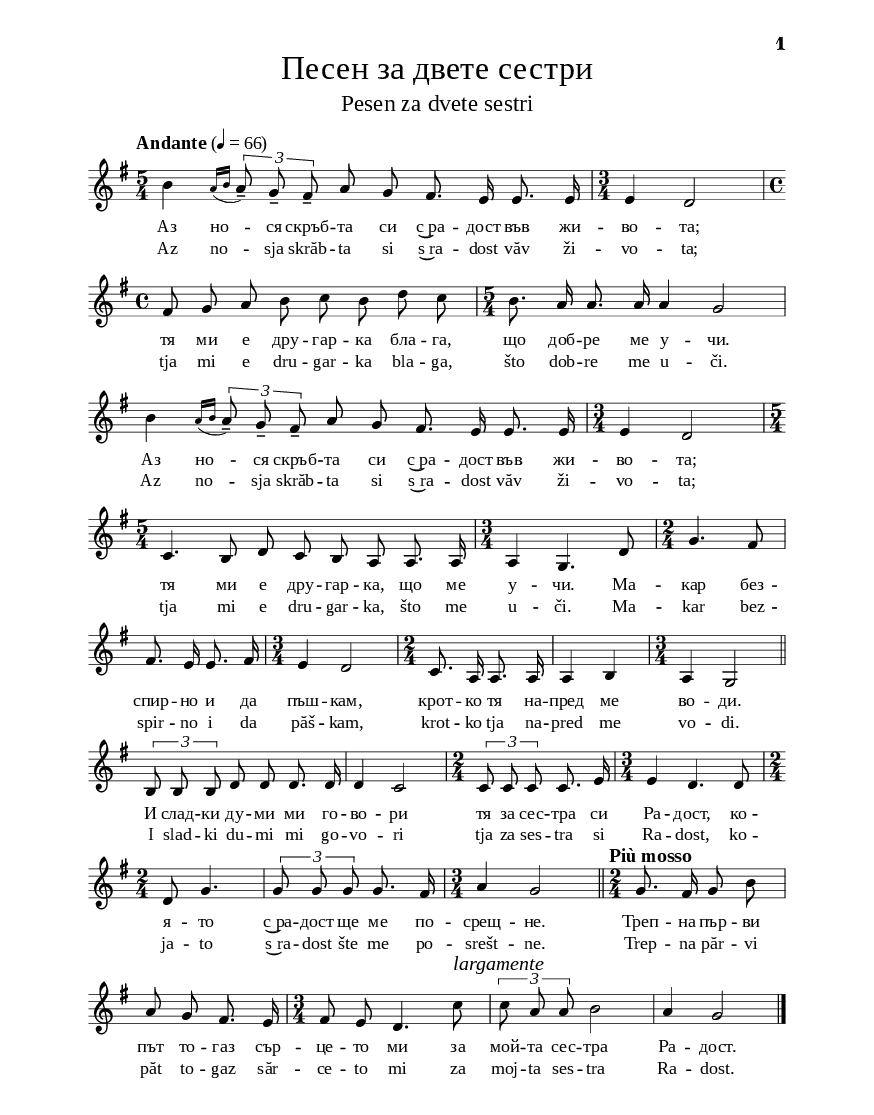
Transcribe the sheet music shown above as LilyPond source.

\version "2.24.4"

% include paper part and global functions
\include "include/globals.ily"

\bookpart {
  \label #'ref180
  \tocItem \markup "Песен за двете сестри – Pesen za dvete sestri"
  \include "include/bookpart-paper.ily"
  \score {
    \include "include/score-layout.ily"

    \new Voice \absolute {
      \clef treble
      \key g \major
      \time 5/4
      \tempoFunc "Andante" 4 "66"
      \autoBeamOff
      b'4
      \grace {  a'16 ( [  b'16 ] } \times 2/3 {
        a'8 )
        --  g'8 --  fis'8 --
      }
      a'8  g'8  fis'8.  e'16  e'8. e'16 | % 2
      \time 3/4   % 2
      e'4  d'2 \break | % 3
      \time 4/4   % 3
      fis'8  g'8  a'8  b'8  c''8
      b'8  d''8  c''8 | % 4
      \time 5/4  b'8.  a'16  a'8.  a'16  a'4 g'2 \break | % 5
      b'4
      \grace { a'16 ( [ b'16 ] } \times 2/3 {
        a'8 )
        -- g'8 -- fis'8 --
      }
      a'8 g'8 fis'8. e'16 e'8.
      e'16 | % 6
      \time 3/4  | % 6
      e'4 d'2 \break | % 7
      \time 5/4  | % 7
      c'4. b8 d'8 c'8 b8 a8
      a8. a16 | % 8
      \time 3/4  | % 8
      a4 g4. d'8 | % 9
      \time 2/4  | % 9
      g'4. fis'8 \break |
      fis'8. e'16 e'8. fis'16 | % 11
      \time 3/4  | % 11
      e'4 d'2 | % 12
      \time 2/4  | % 12
      c'8. a16 a8. a16 | % 13
      a4 b4 | % 14
      \time 3/4  | % 14
      a4 g2 \bar "||"
      \break | % 15
      \times 2/3  {
        b8 b8 b8
      }
      d'8 d'8 d'8. d'16 | % 16
      d'4 c'2 | % 17
      \time 2/4  | % 17
      \times 2/3  {
        c'8 c'8 c'8
      }
      c'8. e'16  | % 18
      \time 3/4  | % 18
      e'4 d'4. d'8 | % 19
      \time 2/4 \break | % 19
      d'8 g'4. |
      \times 2/3  {
        g'8 g'8 g'8
      }
      g'8. fis'16  | % 21
      \time 3/4  | % 21
      a'4 g'2 \bar "||"
      \time 2/4  | % 22
      \tempo"Più mosso" g'8. fis'16
      g'8  b'8 | \break % 23
      a'8 g'8 fis'8. e'16 | % 24
      \time 3/4  | % 24
      fis'8 e'8 d'4.  c''8 ^\markup{
        \huge \italic  {largamente}
      }
      | % 25
      \times 2/3  {
        c''8 a'8 a'8
      }
      b'2 | % 26
      a'4 g'2 \bar "|."

    }
    \addlyrics {
      Аз  но -- ся скръб -- та си
      с~ра -- дост във жи -- во -- та;
      тя ми е дру -- гар -- ка бла --
      га, що доб -- ре ме у -- чи. Аз
      но -- ся скръб -- та си
      с~ра -- дост във жи -- во -- та;
      тя ми е дру -- гар -- ка, що ме
      у -- чи. Ма -- кар без -- спир -- но
      и да пъш -- кам, крот -- ко тя на
      -- пред ме во -- ди. И слад -- ки
      ду -- ми ми го -- во -- ри тя за
      сес -- тра си Ра -- дост, ко -- я --
      то с~ра -- дост ще ме по -- срещ
      -- не. Треп -- на пър -- ви път то
      -- газ сър -- це -- то ми за мой --
      та сес -- тра Ра -- дост.
    }

    \addlyrics {
      Az  no -- sja skrăb -- ta si
      s~ra -- dost văv ži -- vo -- ta;
      tja mi e dru -- gar -- ka bla --
      ga, što dob -- re me u -- či. Az
      no -- sja skrăb -- ta si
      s~ra -- dost văv ži -- vo -- ta;
      tja mi e dru -- gar -- ka, što me
      u -- či. Ma -- kar bez -- spir -- no
      i da păš -- kam, krot -- ko tja na
      -- pred me vo -- di. I slad -- ki
      du -- mi mi go -- vo -- ri tja za
      ses -- tra si Ra -- dost, ko -- ja --
      to s~ra -- dost šte me po -- srešt
      -- ne. Trep -- na păr -- vi păt to
      -- gaz săr -- ce -- to mi za moj --
      ta ses -- tra Ra -- dost.
    }


    \header {
      title = \titleFunc "Песен за двете сестри" "Pesen za dvete sestri"
    }

    \midi{}

  } % score

  \pageBreak

  % include foreign translation(s) of the song
  \version "2.24.4"

\markup \fill-line { \fontsize #deTitleFontSize "Das Lied über die zwei Schwestern" }
\markup \null
\markup \null
\markup \abs-fontsize #10  {
\fill-line {
  \override #`(baseline-skip . ,deCoupletBaselineSkip)

  \column {

    \line { " "Ich trage in meinem Leben das Leid mit Freude – }

    \line { " "es ist meine gute Freundin, die mich so gut lehrt. }

    \line { " "Ich trage in meinem Leben das Leid mit Freude.}

    \line { " "Es ist meine Freundin, die mich lehrt.}

    \line { " "Obgleich ich unaufhörlich seufze, }

    \line { " "bringt sie mich sanftmütig voran. }

    \line { " "Und sie spricht zu mir süße Worte}

    \line { " "über ihre Schwester Freude,}

    \line { " "die mich mit Freude empfangen wird.}

    \line { " "Dann erzitterte mein Herz zum ersten Mal }

    \line { " "wegen meiner Schwester Freude.}

  }
}
}



} % bookpart

% Più mosso
%
